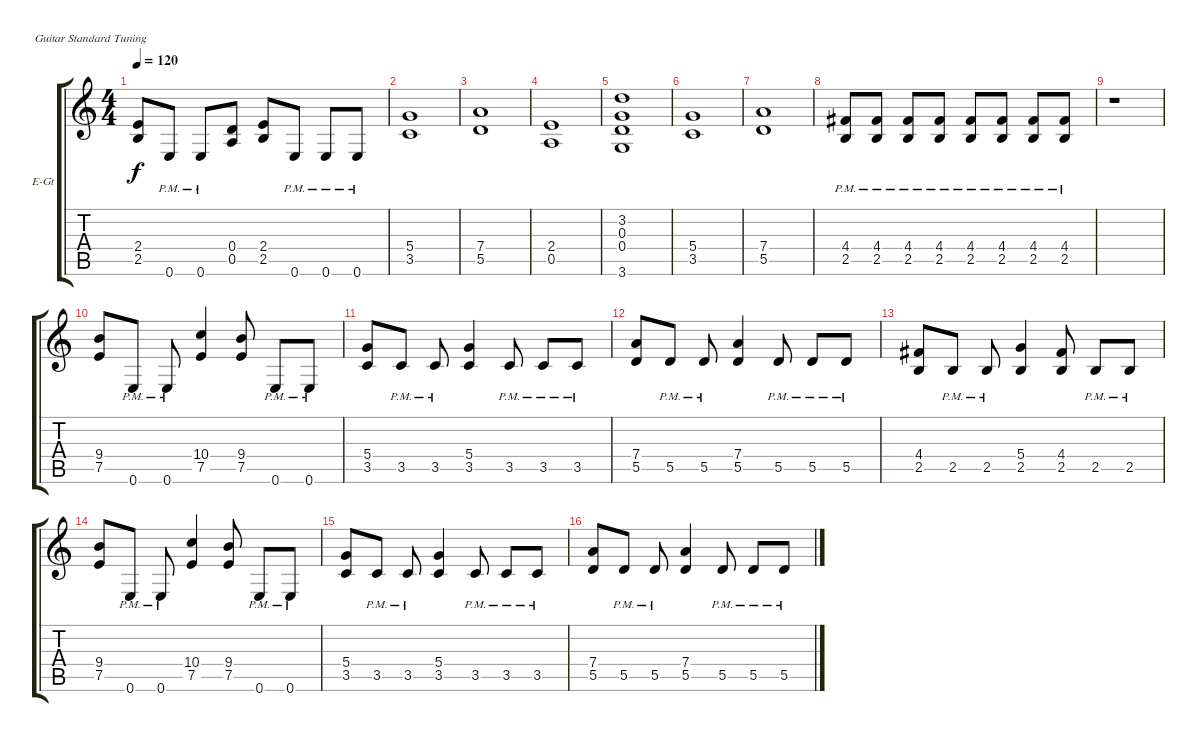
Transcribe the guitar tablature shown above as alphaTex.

\defaultSystemsLayout 4
\bracketExtendMode groupsimilarinstruments
\firstSystemTrackNameOrientation horizontal
\otherSystemsTrackNameOrientation horizontal
\track ("Stefan Kaufmann" "E-Gt") {instrument distortionguitar}
\staff {score tabs}
\tuning (E4 B3 G3 D3 A2 E2)
\ts (4 4)
\tempo 120
\clef g2
\ks c
(2.5 2.4).8{dy f} 0.6{pm}.8 0.6{pm}.8 (0.5 0.4).8 (2.4 2.5).8 0.6{pm}.8 0.6{pm}.8 0.6{pm}.8 |
(3.5 5.4).1 |
(5.5 7.4).1 |
(0.5 2.4).1 |
(3.6 0.4 0.3 3.2).1 |
(3.5 5.4).1 |
(7.4 5.5).1 |
(2.5{pm} 4.4{pm}).8 (2.5{pm} 4.4{pm}).8 (2.5{pm} 4.4{pm}).8 (2.5{pm} 4.4{pm}).8 (2.5{pm} 4.4{pm}).8 (2.5{pm} 4.4{pm}).8 (2.5{pm} 4.4{pm}).8 (2.5{pm} 4.4{pm}).8 |
r.1 |
(7.5 9.4).8 0.6{pm}.8 0.6{pm}.8 (7.5 10.4).4 (7.5 9.4).8 0.6{pm}.8 0.6{pm}.8 |
(3.5 5.4).8 3.5{pm}.8 3.5{pm}.8 (3.5 5.4).4 3.5{pm}.8 3.5{pm}.8 3.5{pm}.8 |
(5.5 7.4).8 5.5{pm}.8 5.5{pm}.8 (5.5 7.4).4 5.5{pm}.8 5.5{pm}.8 5.5{pm}.8 |
(2.5 4.4).8 2.5{pm}.8 2.5{pm}.8 (2.5 5.4).4 (2.5 4.4).8 2.5{pm}.8 2.5{pm}.8 |
(7.5 9.4).8 0.6{pm}.8 0.6{pm}.8 (7.5 10.4).4 (7.5 9.4).8 0.6{pm}.8 0.6{pm}.8 |
(3.5 5.4).8 3.5{pm}.8 3.5{pm}.8 (3.5 5.4).4 3.5{pm}.8 3.5{pm}.8 3.5{pm}.8 |
(5.5 7.4).8 5.5{pm}.8 5.5{pm}.8 (5.5 7.4).4 5.5{pm}.8 5.5{pm}.8 5.5{pm}.8
